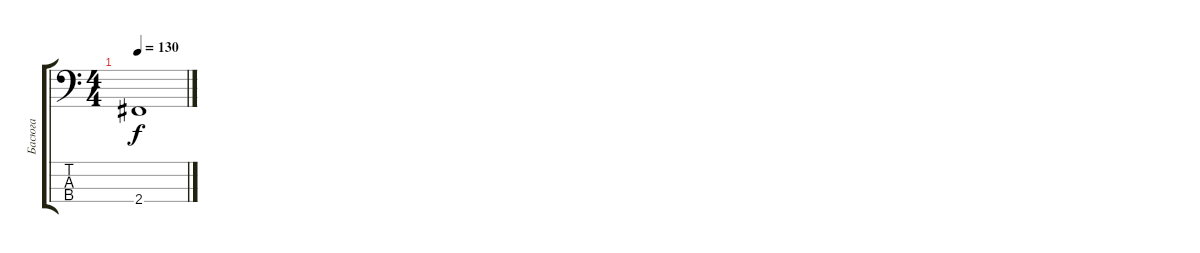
\track ("Басюга" "Басюга") {instrument electricbassfinger}
\staff {score tabs}
\tuning (G2 D2 A1 E1) {hide}
\ts (4 4)
\tempo 130
\clef f4
\ks c
2.4.1{dy f}
